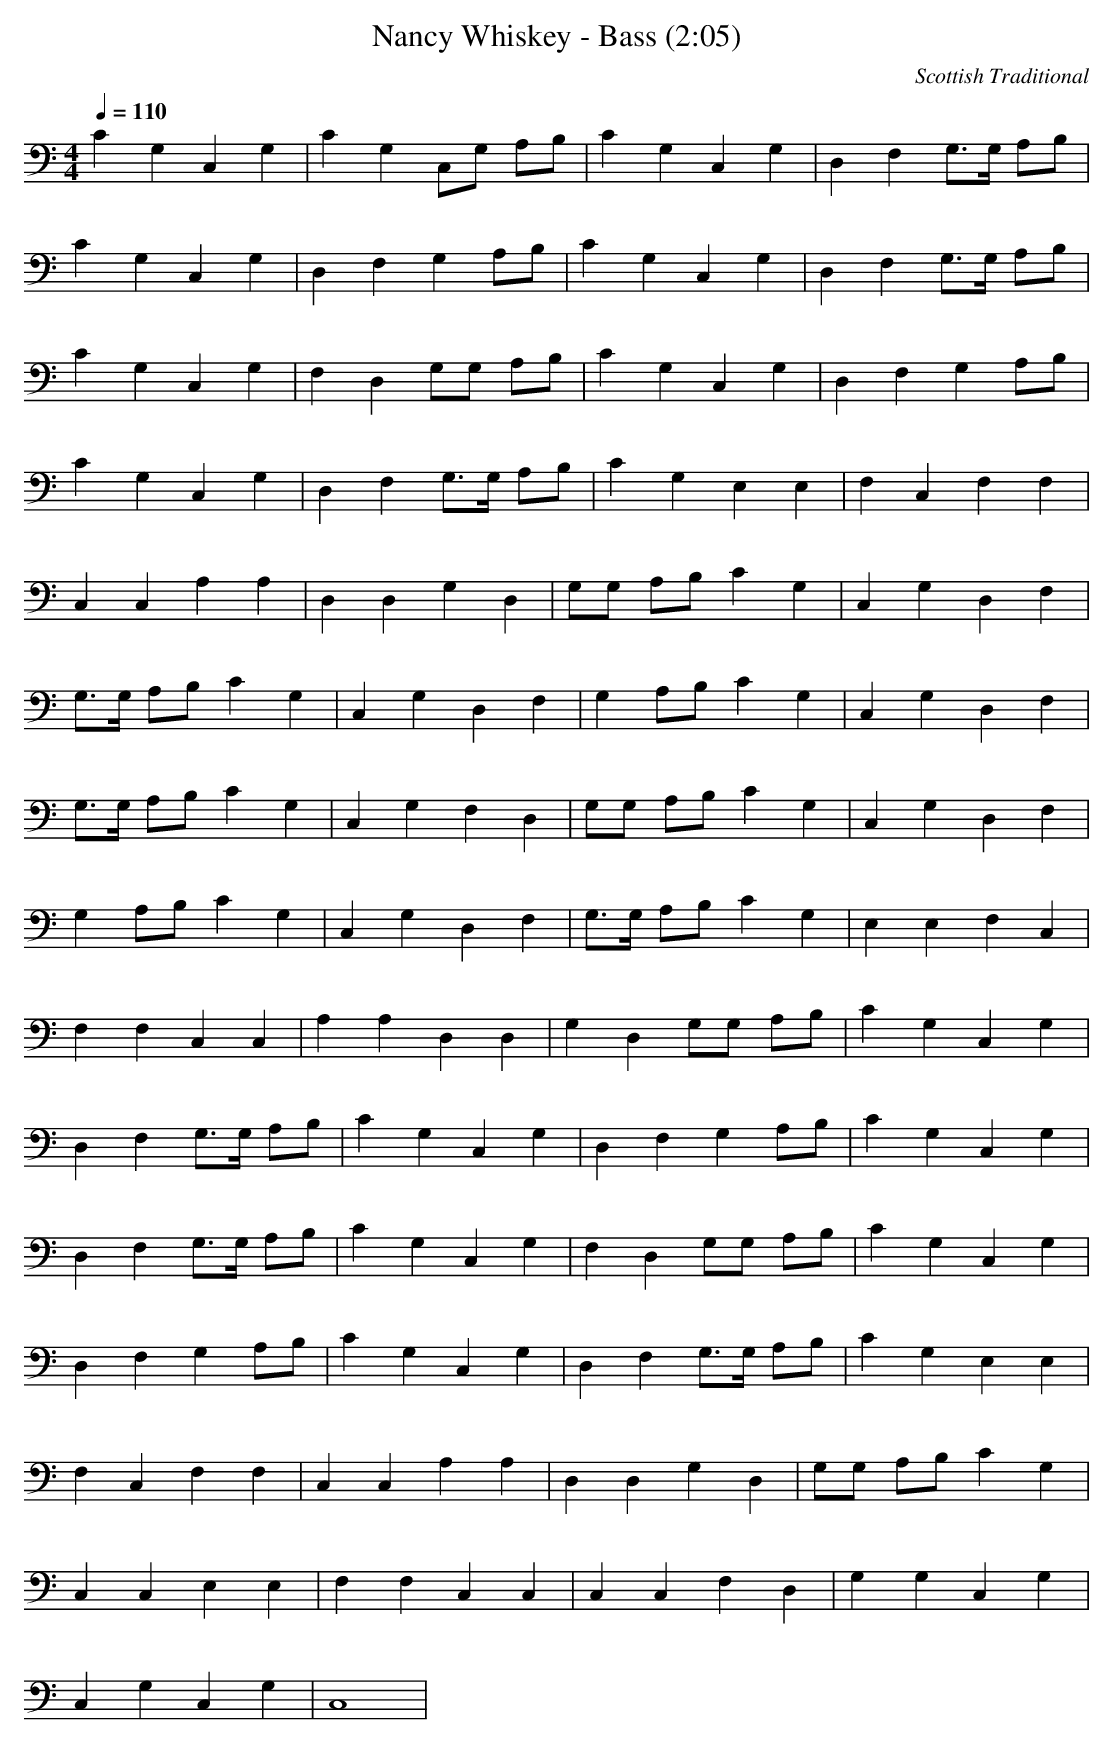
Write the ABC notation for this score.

X:1
T:Nancy Whiskey - Bass (2:05)
C:Scottish Traditional
M:4/4
L:1/8
Q:1/4=110
K:C
C2 G,2 C,2 G,2|C2 G,2 C,G, A,B,|C2 G,2 C,2 G,2|D,2 F,2 G,3/2G,/2 A,B,|
C2 G,2 C,2 G,2|D,2 F,2 G,2 A,B,|C2 G,2 C,2 G,2|D,2 F,2 G,3/2G,/2 A,B,|
C2 G,2 C,2 G,2|F,2 D,2 G,G, A,B,|C2 G,2 C,2 G,2|D,2 F,2 G,2 A,B,|
C2 G,2 C,2 G,2|D,2 F,2 G,3/2G,/2 A,B,|C2 G,2 E,2 E,2|F,2 C,2 F,2 F,2|
C,2 C,2 A,2 A,2|D,2 D,2 G,2 D,2|G,G, A,B, C2 G,2|C,2 G,2 D,2 F,2|
G,3/2G,/2 A,B, C2 G,2|C,2 G,2 D,2 F,2|G,2 A,B, C2 G,2|C,2 G,2 D,2 F,2|
G,3/2G,/2 A,B, C2 G,2|C,2 G,2 F,2 D,2|G,G, A,B, C2 G,2|C,2 G,2 D,2 F,2|
G,2 A,B, C2 G,2|C,2 G,2 D,2 F,2|G,3/2G,/2 A,B, C2 G,2|E,2 E,2 F,2 C,2|
F,2 F,2 C,2 C,2|A,2 A,2 D,2 D,2|G,2 D,2 G,G, A,B,|C2 G,2 C,2 G,2|
D,2 F,2 G,3/2G,/2 A,B,|C2 G,2 C,2 G,2|D,2 F,2 G,2 A,B,|C2 G,2 C,2 G,2|
D,2 F,2 G,3/2G,/2 A,B,|C2 G,2 C,2 G,2|F,2 D,2 G,G, A,B,|C2 G,2 C,2 G,2|
D,2 F,2 G,2 A,B,|C2 G,2 C,2 G,2|D,2 F,2 G,3/2G,/2 A,B,|C2 G,2 E,2 E,2|
F,2 C,2 F,2 F,2|C,2 C,2 A,2 A,2|D,2 D,2 G,2 D,2|G,G, A,B, C2 G,2|
C,2 C,2 E,2 E,2|F,2 F,2 C,2 C,2|C,2 C,2 F,2 D,2|G,2 G,2 C,2 G,2|
C,2 G,2 C,2 G,2|C,8|
